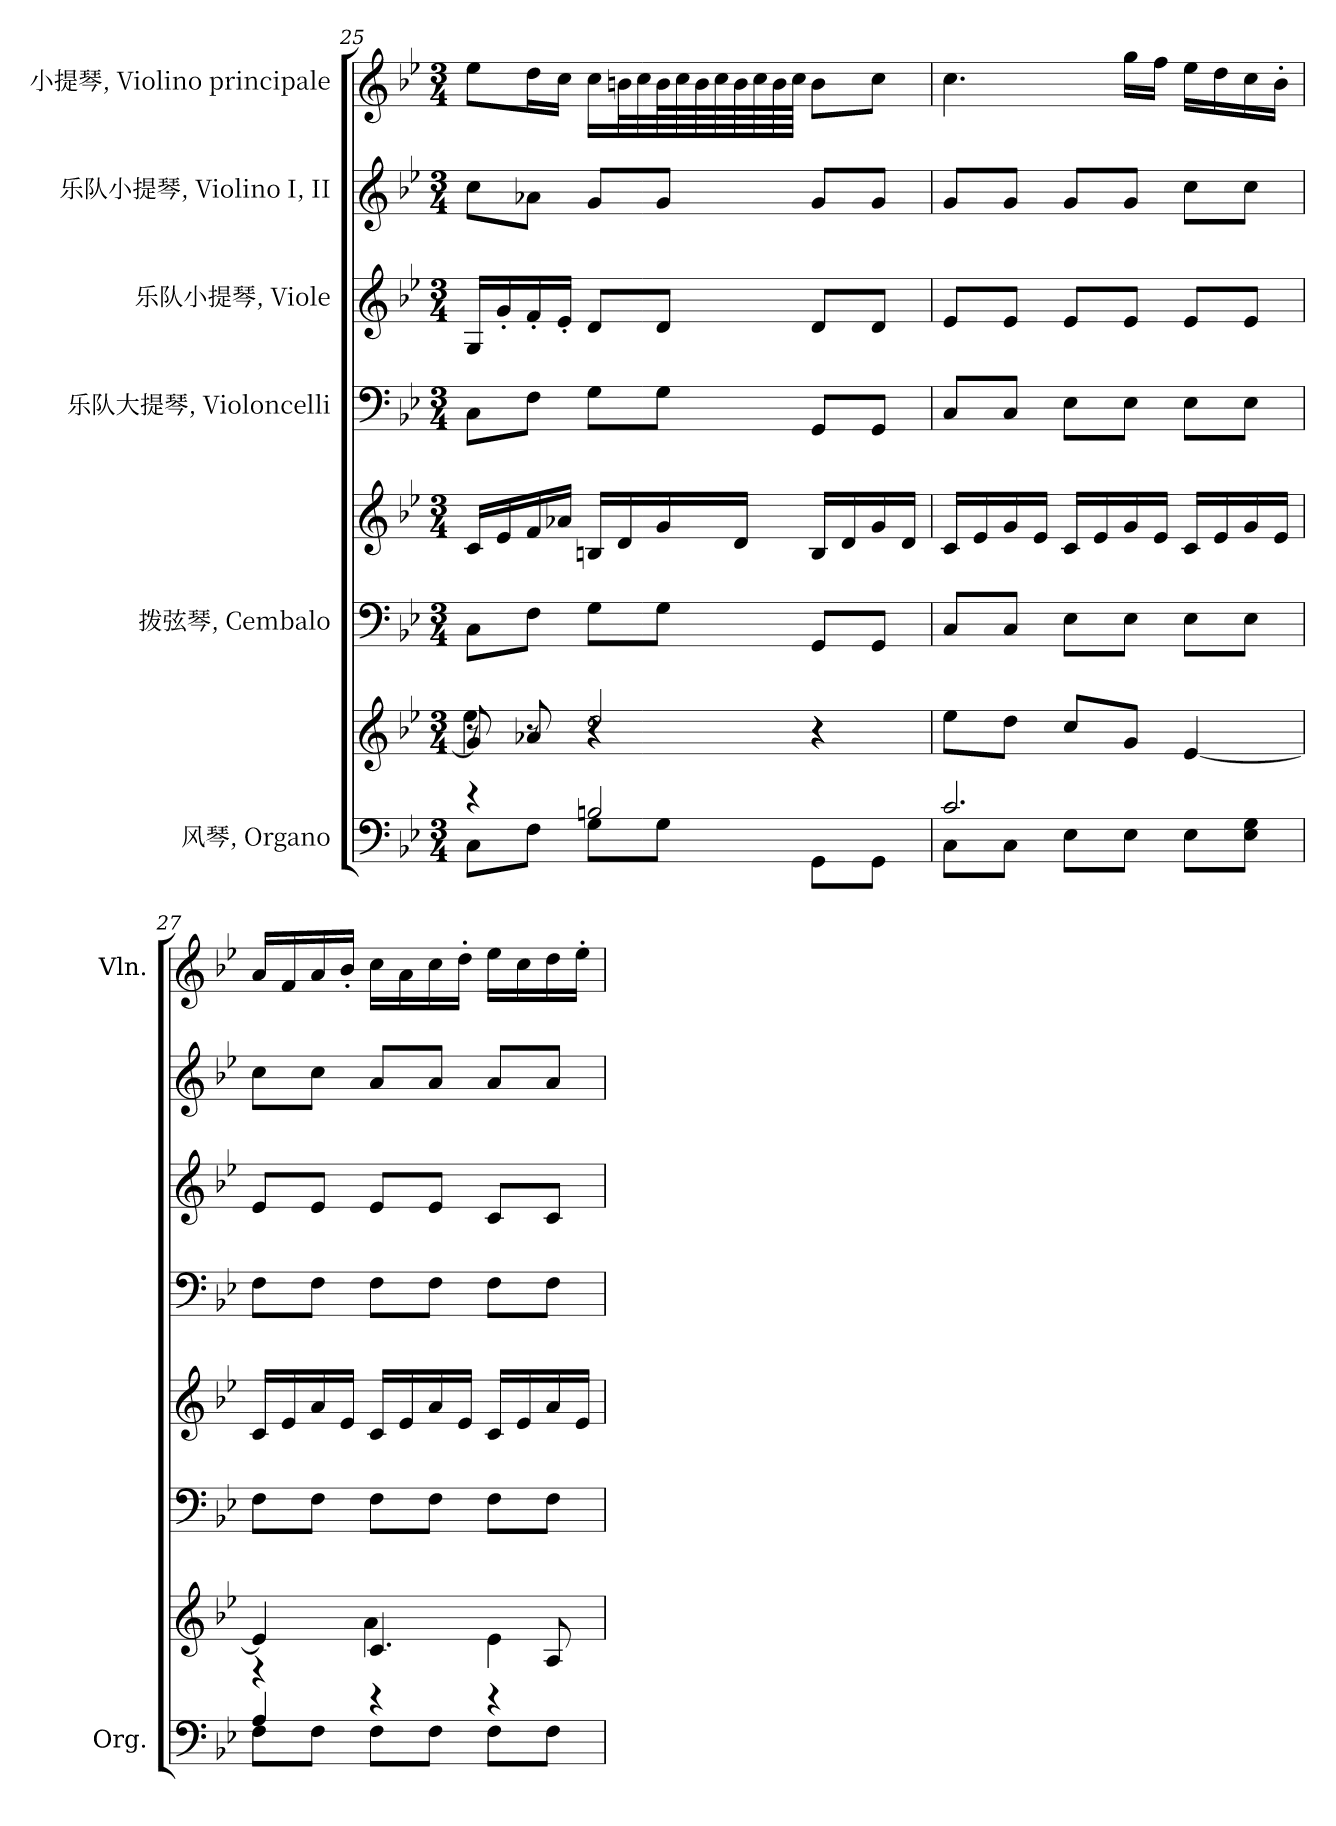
**kern	**kern	**kern	**kern	**kern	**kern	**kern	**kern
*part6	*part6	*part5	*part5	*part4	*part3	*part2	*part1
*staff8	*staff7	*staff6	*staff5	*staff4	*staff3	*staff2	*staff1
*I"风琴, Organo	*	*I"拨弦琴, Cembalo	*	*I"乐队大提琴, Violoncelli	*I"乐队小提琴, Viole	*I"乐队小提琴, Violino I, II	*I"小提琴, Violino principale
*I'Org.	*	*	*	*	*	*	*I'Vln.
!!LO:PB:g=z
*clefF4	*clefG2	*clefF4	*clefG2	*clefF4	*clefG2	*clefG2	*clefG2
*k[b-e-]	*k[b-e-]	*k[b-e-]	*k[b-e-]	*k[b-e-]	*k[b-e-]	*k[b-e-]	*k[b-e-]
*M3/4	*M3/4	*M3/4	*M3/4	*M3/4	*M3/4	*M3/4	*M3/4
=25	=25	=25	=25	=25	=25	=25	=25
*^	*^	*	*	*	*	*	*
*	*	*	*^	*	*	*	*	*	*
4r	8C\L	8g/]	4ee-\	8r	8C\L	16c/LL	8C\L	16G/LL	8cc\L	8ee-\L
.	.	.	.	.	.	16e-/	.	16g'/	.	.
.	8F\J	8r	.	8a-X/	8F\J	16f/	8F\J	16f'/	8a-X\J	16dd\L
.	.	.	.	.	.	16a-X/JJ	.	16e-'/JJ	.	16cc\JJ
2Bn/	8G\L	4r	4r	2dd/	8G\L	16Bn/LL	8G\L	8d/L	8g/L	16cc\LL
.	.	.	.	.	.	16d/	.	.	.	32bn\L
.	.	.	.	.	.	.	.	.	.	32cc\
.	8G\J	.	.	.	8G\J	16g/	8G\J	8d/J	8g/J	64b\L
.	.	.	.	.	.	.	.	.	.	64cc\
.	.	.	.	.	.	.	.	.	.	64b\
.	.	.	.	.	.	.	.	.	.	64cc\
.	.	.	.	.	.	16d/JJ	.	.	.	64b\
.	.	.	.	.	.	.	.	.	.	64cc\
.	.	.	.	.	.	.	.	.	.	64b\
.	.	.	.	.	.	.	.	.	.	64cc\JJJJ
.	8GG\L	4r	4r	.	8GG/L	16B/LL	8GG/L	8d/L	8g/L	8b\L
.	.	.	.	.	.	16d/	.	.	.	.
.	8GG\J	.	.	.	8GG/J	16g/	8GG/J	8d/J	8g/J	8cc\J
.	.	.	.	.	.	16d/JJ	.	.	.	.
*	*	*v	*v	*v	*	*	*	*	*	*
=26	=26	=26	=26	=26	=26	=26	=26	=26
2.c/	8C\L	8ee-\L	8C/L	16c/LL	8C/L	8e-/L	8g/L	4.cc\
.	.	.	.	16e-/	.	.	.	.
.	8C\J	8dd\J	8C/J	16g/	8C/J	8e-/J	8g/J	.
.	.	.	.	16e-/JJ	.	.	.	.
.	8E-\L	8cc/L	8E-\L	16c/LL	8E-\L	8e-/L	8g/L	.
.	.	.	.	16e-/	.	.	.	.
.	8E-\J	8g/J	8E-\J	16g/	8E-\J	8e-/J	8g/J	16gg\LL
.	.	.	.	16e-/JJ	.	.	.	16ff\JJ
.	8E-\L	[4e-/	8E-\L	16c/LL	8E-\L	8e-/L	8cc\L	16ee-\LL
.	.	.	.	16e-/	.	.	.	16dd\
.	8E-\ 8G\J	.	8E-\J	16g/	8E-\J	8e-/J	8cc\J	16cc\
.	.	.	.	16e-/JJ	.	.	.	16b-'\JJ
!!LO:PB:g=z
=27	=27	=27	=27	=27	=27	=27	=27	=27
*	*	*^	*	*	*	*	*	*
4A/	8F\L	4e-/]	4r	8F\L	16c/LL	8F\L	8e-/L	8cc\L	16a/LL
.	.	.	.	.	16e-/	.	.	.	16f/
.	8F\J	.	.	8F\J	16a/	8F\J	8e-/J	8cc\J	16a/
.	.	.	.	.	16e-/JJ	.	.	.	16b-'/JJ
4r	8F\L	4.c/	4a\	8F\L	16c/LL	8F\L	8e-/L	8a/L	16cc\LL
.	.	.	.	.	16e-/	.	.	.	16a\
.	8F\J	.	.	8F\J	16a/	8F\J	8e-/J	8a/J	16cc\
.	.	.	.	.	16e-/JJ	.	.	.	16dd'\JJ
4r	8F\L	.	4e-\	8F\L	16c/LL	8F\L	8c/L	8a/L	16ee-\LL
.	.	.	.	.	16e-/	.	.	.	16cc\
.	8F\J	8A/	.	8F\J	16a/	8F\J	8c/J	8a/J	16dd\
.	.	.	.	.	16e-/JJ	.	.	.	16ee-'\JJ
*v	*v	*	*	*	*	*	*	*	*
*	*v	*v	*	*	*	*	*	*
=	=	=	=	=	=	=	=
*-	*-	*-	*-	*-	*-	*-	*-
